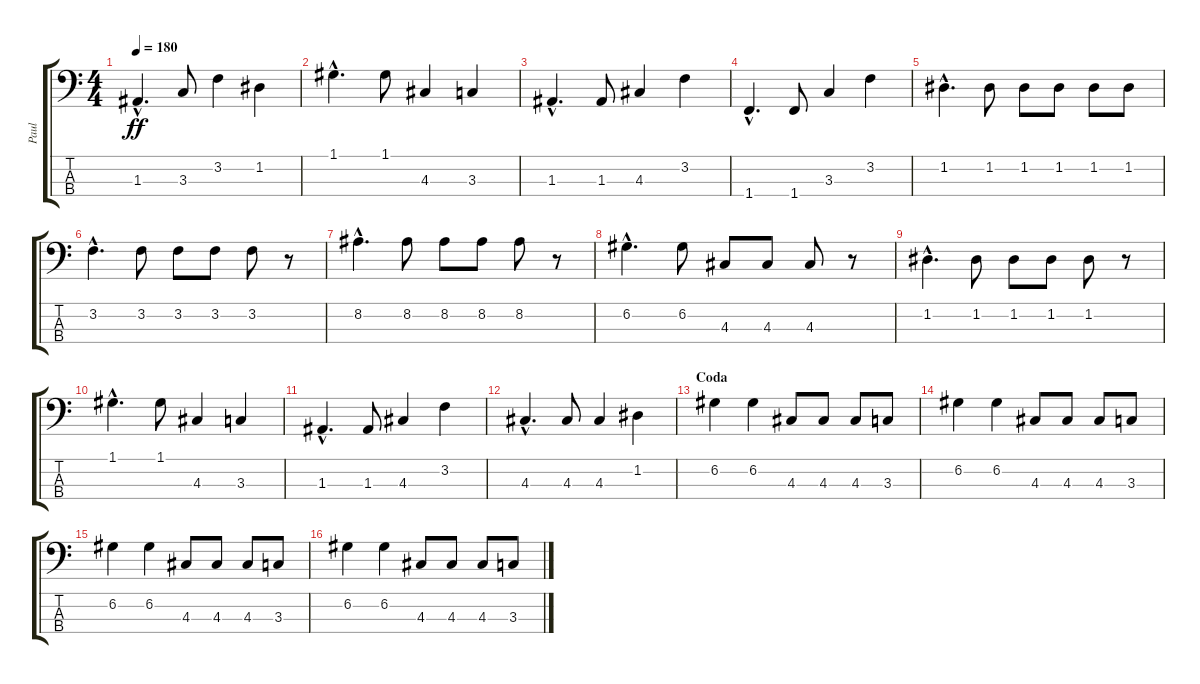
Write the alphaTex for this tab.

\track ("Paul" "Paul") {instrument electricbassfinger}
\staff {score tabs}
\tuning (G2 D2 A1 E1) {hide}
\ts (4 4)
\tempo 180
\clef f4
\ks c
1.3{hac}.4{d dy ff} 3.3.8 3.2.4 1.2.4 |
1.1{hac}.4{d} 1.1.8 4.3.4 3.3.4 |
1.3{hac}.4{d} 1.3.8 4.3.4 3.2.4 |
1.4{hac}.4{d} 1.4.8 3.3.4 3.2.4 |
1.2{hac}.4{d} 1.2.8 1.2.8 1.2.8 1.2.8 1.2.8 |
3.2{hac}.4{d} 3.2.8 3.2.8 3.2.8 3.2.8 r.8 |
8.2{hac}.4{d} 8.2.8 8.2.8 8.2.8 8.2.8 r.8 |
6.2{hac}.4{d} 6.2.8 4.3.8 4.3.8 4.3.8 r.8 |
1.2{hac}.4{d} 1.2.8 1.2.8 1.2.8 1.2.8 r.8 |
1.1{hac}.4{d} 1.1.8 4.3.4 3.3.4 |
1.3{hac}.4{d} 1.3.8 4.3.4 3.2.4 |
4.3{hac}.4{d} 4.3.8 4.3.4 1.2.4 |
\section ("" "Coda")
6.2.4 6.2.4 4.3.8 4.3.8 4.3.8 3.3.8 |
6.2.4 6.2.4 4.3.8 4.3.8 4.3.8 3.3.8 |
6.2.4 6.2.4 4.3.8 4.3.8 4.3.8 3.3.8 |
6.2.4 6.2.4 4.3.8 4.3.8 4.3.8 3.3.8
